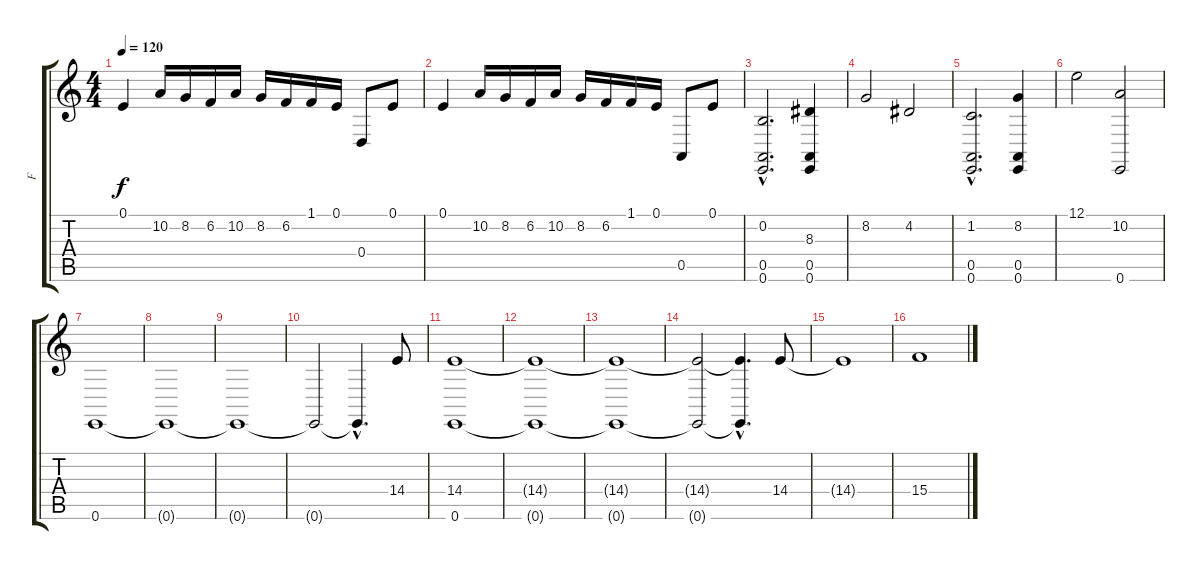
\track ("F" "F") {instrument synthstrings1}
\staff {score tabs}
\tuning (E4 B3 G3 D3 A2 E2) {hide}
\ts (4 4)
\tempo 120
\clef g2
\ks c
0.1.4{dy f} 10.2.16 8.2.16 6.2.16 10.2.16 8.2.16 6.2.16 1.1.16 0.1.16 0.4.8 0.1.8 |
0.1.4 10.2.16 8.2.16 6.2.16 10.2.16 8.2.16 6.2.16 1.1.16 0.1.16 0.5.8 0.1.8 |
(0.2{hac} 0.5{hac} 0.6{hac}).2{d} (8.3 0.5 0.6).4 |
8.2.2 4.2.2 |
(1.2{hac} 0.5{hac} 0.6{hac}).2{d} (8.2 0.5 0.6).4 |
12.1.2 (10.2 0.6).2 |
0.6.1 |
0.6{t}.1 |
0.6{t}.1 |
0.6{t}.2 0.6{hac t}.4{d} 14.4.8 |
(14.4 0.6).1 |
(14.4{t} 0.6{t}).1 |
(14.4{t} 0.6{t}).1 |
(14.4{t} 0.6{t}).2 (14.4{hac t} 0.6{hac t}).4{d} 14.4.8 |
14.4{t}.1 |
15.4.1
